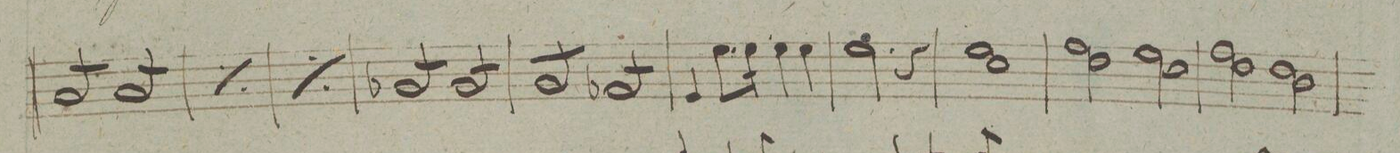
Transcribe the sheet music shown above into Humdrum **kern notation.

**kern	**dynam
*I"Fagotti	*
*clefF4	*
*k[]	*
*met(c|)	*
*M2/2	*
8C/L	.
8C/	.
8C/	.
8C/J	.
8C/L	.
8C/	.
8C/	.
8C/J	.
=20	=20
*rep	*
8C/L	.
8C/	.
8C/	.
8C/J	.
8C/L	.
8C/	.
8C/	.
8C/J	.
*Xrep	*
=21	=21
*rep	*
8C/L	.
8C/	.
8C/	.
8C/J	.
8C/L	.
8C/	.
8C/	.
8C/J	.
*Xrep	*
=22	=22
8BB-X/L	.
8BB-/	.
8BB-/	.
8BB-/J	.
8BB-/L	.
8BB-/	.
8BB-/	.
8BB-/J	.
=23	=23
8BB/L	.
8BB/	.
8BB/	.
8BB/J	.
8AA-X/L	.
8AA-/	.
8AA-/	.
8AA-/J	.
=24	=24
4GG/	.
8.G\L	.
16G\Jk	.
4G\	.
4G\	.
=25	=25
2.G\	.
4r	.
=26	=26
1G 1E	.
=27	=27
2A 2F\	.
2G 2E\	.
=28	=28
2A 2F\	.
2F 2D\	.
=29	=29
*-	*-
